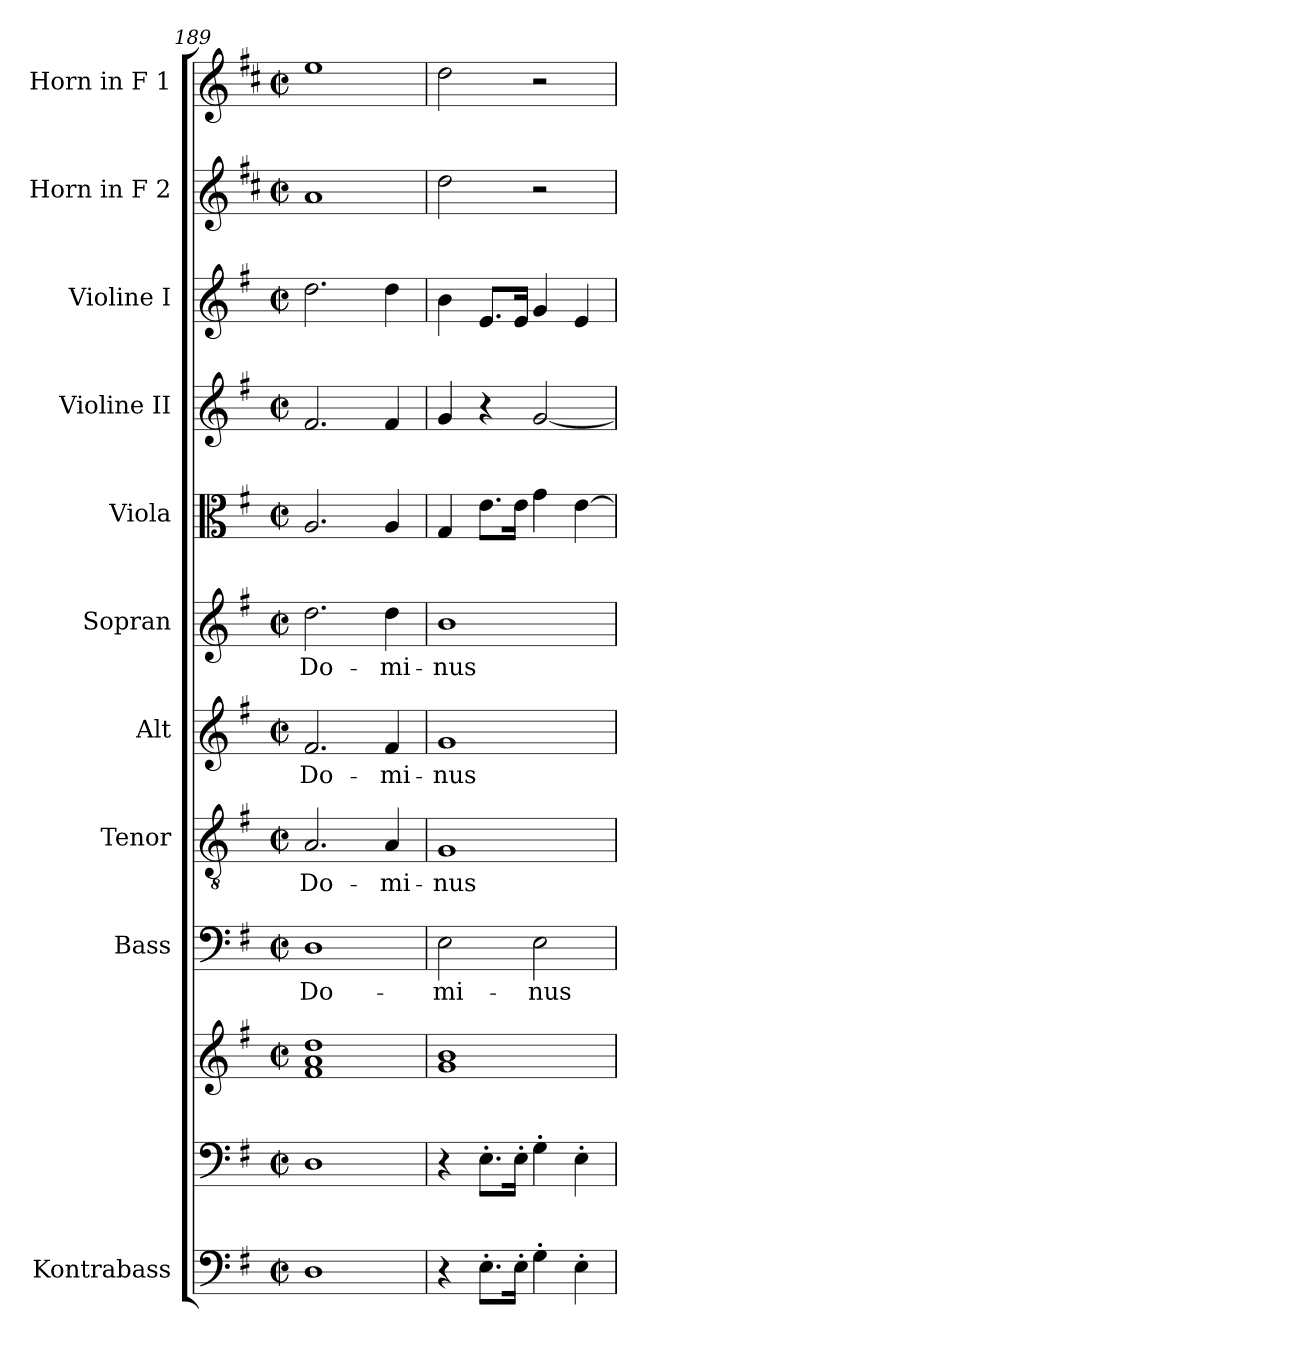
**kern	**kern	**kern	**kern	**text	**kern	**text	**kern	**text	**kern	**text	**kern	**kern	**kern	**kern	**kern
*part11	*part10	*part10	*part9	*part9	*part8	*part8	*part7	*part7	*part6	*part6	*part5	*part4	*part3	*part2	*part1
*staff12	*staff11	*staff10	*staff9	*staff9	*staff8	*staff8	*staff7	*staff7	*staff6	*staff6	*staff5	*staff4	*staff3	*staff2	*staff1
*I"Kontrabass	*	*	*I"Bass	*	*I"Tenor	*	*I"Alt	*	*I"Sopran	*	*I"Viola	*I"Violine II	*I"Violine I	*I"Horn in F 2	*I"Horn in F 1
*I'Kb.	*	*	*I'B.	*	*I'T.	*	*I'A.	*	*I'S.	*	*I'Vla.	*I'Vl. II	*I'Vl. I	*	*
*clefF4	*clefF4	*clefG2	*clefF4	*	*clefGv2	*	*clefG2	*	*clefG2	*	*clefC3	*clefG2	*clefG2	*clefG2	*clefG2
*ITrd7c12	*	*	*	*	*	*	*	*	*	*	*	*	*	*ITrd4c7	*ITrd4c7
*k[f#]	*k[f#]	*k[f#]	*k[f#]	*	*k[f#]	*	*k[f#]	*	*k[f#]	*	*k[f#]	*k[f#]	*k[f#]	*k[f#]	*k[f#]
*G:	*G:	*G:	*G:	*	*G:	*	*G:	*	*G:	*	*G:	*G:	*G:	*G:	*G:
*M2/2	*M2/2	*M2/2	*M2/2	*	*M2/2	*	*M2/2	*	*M2/2	*	*M2/2	*M2/2	*M2/2	*M2/2	*M2/2
*met(c|)	*met(c|)	*met(c|)	*met(c|)	*	*met(c|)	*	*met(c|)	*	*met(c|)	*	*met(c|)	*met(c|)	*met(c|)	*met(c|)	*met(c|)
=189	=189	=189	=189	=189	=189	=189	=189	=189	=189	=189	=189	=189	=189	=189	=189
!	!	!	!	!LO:LY:b	!	!LO:LY:b	!	!LO:LY:b	!	!LO:LY:b	!	!	!	!	!
1DD	1D	1f# 1a 1dd	1D	Do-	2.A/	Do-	2.f#/	Do-	2.dd\	Do-	2.A/	2.f#/	2.dd\	1d	1a
!	!	!	!	!	!	!LO:LY:b	!	!LO:LY:b	!	!LO:LY:b	!	!	!	!	!
.	.	.	.	.	4A/	-mi-	4f#/	-mi-	4dd\	-mi-	4A/	4f#/	4dd\	.	.
!!LO:PB:g=z
=190	=190	=190	=190	=190	=190	=190	=190	=190	=190	=190	=190	=190	=190	=190	=190
!	!	!	!	!LO:LY:b	!	!LO:LY:b	!	!LO:LY:b	!	!LO:LY:b	!	!	!	!	!
4r	4r	1g 1b	2E\	-mi-	1G	-nus	1g	-nus	1b	-nus	4G/	4g/	4b\	2g\	2g\
8.EE'>\L	8.E'>\L	.	.	.	.	.	.	.	.	.	8.e\L	4r	8.e/L	.	.
16EE'>\Jk	16E'>\Jk	.	.	.	.	.	.	.	.	.	16e\Jk	.	16e/Jk	.	.
!	!	!	!	!LO:LY:b	!	!	!	!	!	!	!	!	!	!	!
4GG'>\	4G'>\	.	2E\	-nus	.	.	.	.	.	.	4g\	[2g/	4g/	2r	2r
4EE'>\	4E'>\	.	.	.	.	.	.	.	.	.	[4e\	.	4e/	.	.
=	=	=	=	=	=	=	=	=	=	=	=	=	=	=	=
*-	*-	*-	*-	*-	*-	*-	*-	*-	*-	*-	*-	*-	*-	*-	*-
